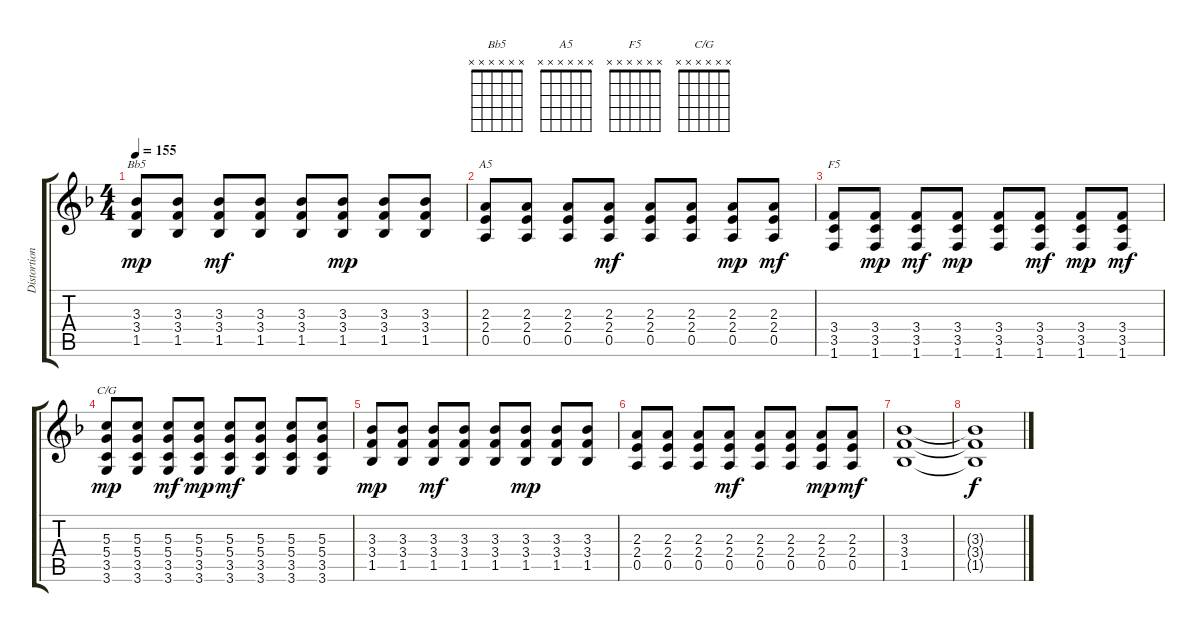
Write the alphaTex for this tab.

\track ("Distortion Guitar" "Distortion") {instrument distortionguitar}
\staff {score tabs}
\tuning (E4 B3 G3 D3 A2 E2) {hide}
\chord ("Bb5" x x x x x x)
\chord ("A5" x x x x x x)
\chord ("F5" x x x x x x)
\chord ("C/G" x x x x x x)
\ts (4 4)
\tempo 155
\clef g2
\ks f
(3.3 3.4 1.5).8{ch "Bb5" dy mp} (3.3 3.4 1.5).8 (3.3 3.4 1.5).8{dy mf} (3.3 3.4 1.5).8 (3.3 3.4 1.5).8 (3.3 3.4 1.5).8{dy mp} (3.3 3.4 1.5).8 (3.3 3.4 1.5).8 |
(2.3 2.4 0.5).8{ch "A5"} (2.3 2.4 0.5).8 (2.3 2.4 0.5).8 (2.3 2.4 0.5).8{dy mf} (2.3 2.4 0.5).8 (2.3 2.4 0.5).8 (2.3 2.4 0.5).8{dy mp} (2.3 2.4 0.5).8{dy mf} |
(3.4 3.5 1.6).8{ch "F5"} (3.4 3.5 1.6).8{dy mp} (3.4 3.5 1.6).8{dy mf} (3.4 3.5 1.6).8{dy mp} (3.4 3.5 1.6).8 (3.4 3.5 1.6).8{dy mf} (3.4 3.5 1.6).8{dy mp} (3.4 3.5 1.6).8{dy mf} |
(5.3 5.4 3.5 3.6).8{ch "C/G" dy mp} (5.3 5.4 3.5 3.6).8 (5.3 5.4 3.5 3.6).8{dy mf} (5.3 5.4 3.5 3.6).8{dy mp} (5.3 5.4 3.5 3.6).8{dy mf} (5.3 5.4 3.5 3.6).8 (5.3 5.4 3.5 3.6).8 (5.3 5.4 3.5 3.6).8 |
(3.3 3.4 1.5).8{dy mp} (3.3 3.4 1.5).8 (3.3 3.4 1.5).8{dy mf} (3.3 3.4 1.5).8 (3.3 3.4 1.5).8 (3.3 3.4 1.5).8{dy mp} (3.3 3.4 1.5).8 (3.3 3.4 1.5).8 |
(2.3 2.4 0.5).8 (2.3 2.4 0.5).8 (2.3 2.4 0.5).8 (2.3 2.4 0.5).8{dy mf} (2.3 2.4 0.5).8 (2.3 2.4 0.5).8 (2.3 2.4 0.5).8{dy mp} (2.3 2.4 0.5).8{dy mf} |
(3.3 3.4 1.5).1 |
(3.3{t} 3.4{t} 1.5{t}).1{dy f}
